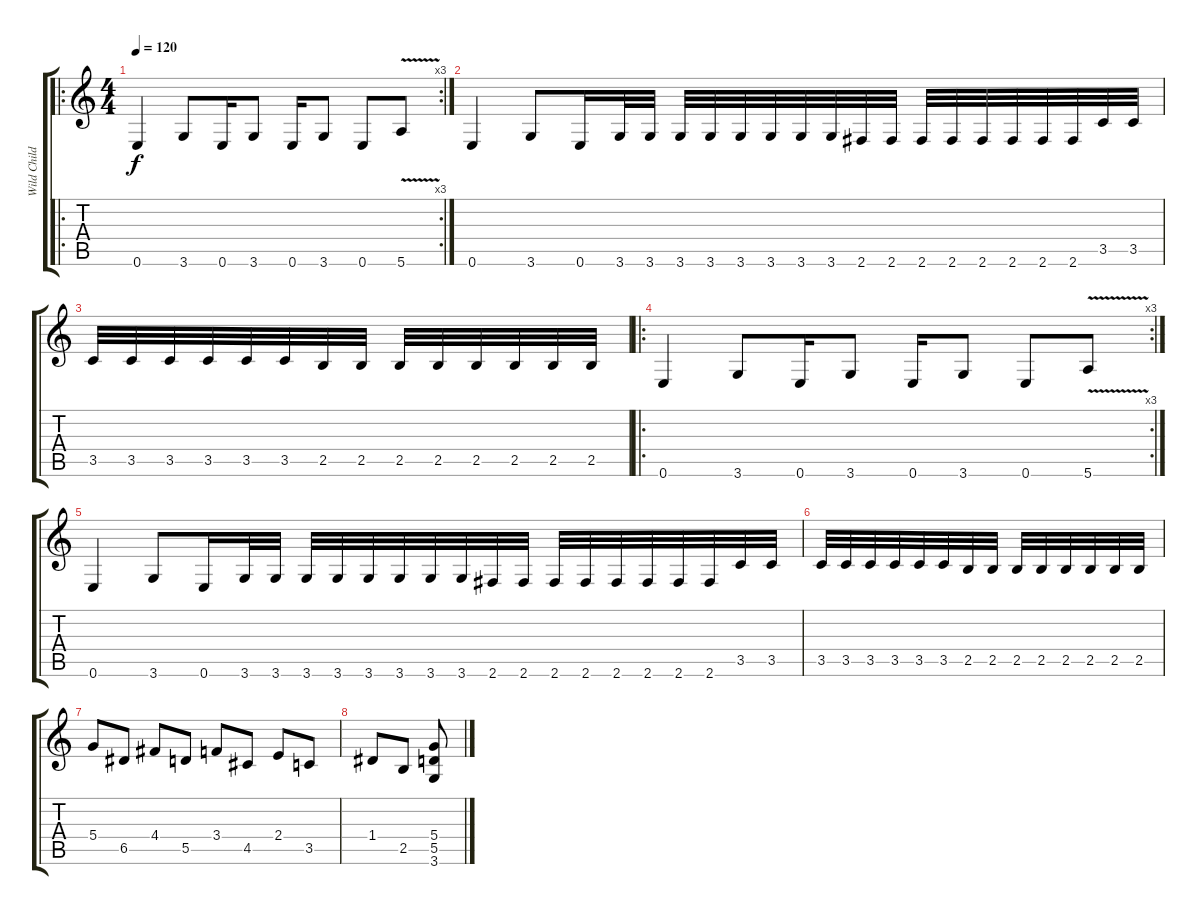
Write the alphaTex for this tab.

\track ("Wild Child (Waldi/LEAD)" "Wild Child") {instrument overdrivenguitar}
\staff {score tabs}
\tuning (E4 B3 G3 D3 A2 E2) {hide}
\ro
\rc 3
\ts (4 4)
\tempo 120
\clef g2
\ks c
0.6.4{dy f} 3.6.8 0.6.16 3.6.8 0.6.16 3.6.8 0.6.8 5.6{v}.8 |
0.6.4 3.6.8 0.6.16 3.6.32 3.6.32 3.6.32 3.6.32 3.6.32 3.6.32 3.6.32 3.6.32 2.6.32 2.6.32 2.6.32 2.6.32 2.6.32 2.6.32 2.6.32 2.6.32 3.5.32 3.5.32 |
3.5.32 3.5.32 3.5.32 3.5.32 3.5.32 3.5.32 2.5.32 2.5.32 2.5.32 2.5.32 2.5.32 2.5.32 2.5.32 2.5.32 |
\ro
\rc 3
0.6.4 3.6.8 0.6.16 3.6.8 0.6.16 3.6.8 0.6.8 5.6{v}.8 |
0.6.4 3.6.8 0.6.16 3.6.32 3.6.32 3.6.32 3.6.32 3.6.32 3.6.32 3.6.32 3.6.32 2.6.32 2.6.32 2.6.32 2.6.32 2.6.32 2.6.32 2.6.32 2.6.32 3.5.32 3.5.32 |
3.5.32 3.5.32 3.5.32 3.5.32 3.5.32 3.5.32 2.5.32 2.5.32 2.5.32 2.5.32 2.5.32 2.5.32 2.5.32 2.5.32 |
5.4.8 6.5.8 4.4.8 5.5.8 3.4.8 4.5.8 2.4.8 3.5.8 |
1.4.8 2.5.8 (5.4 5.5 3.6).8
